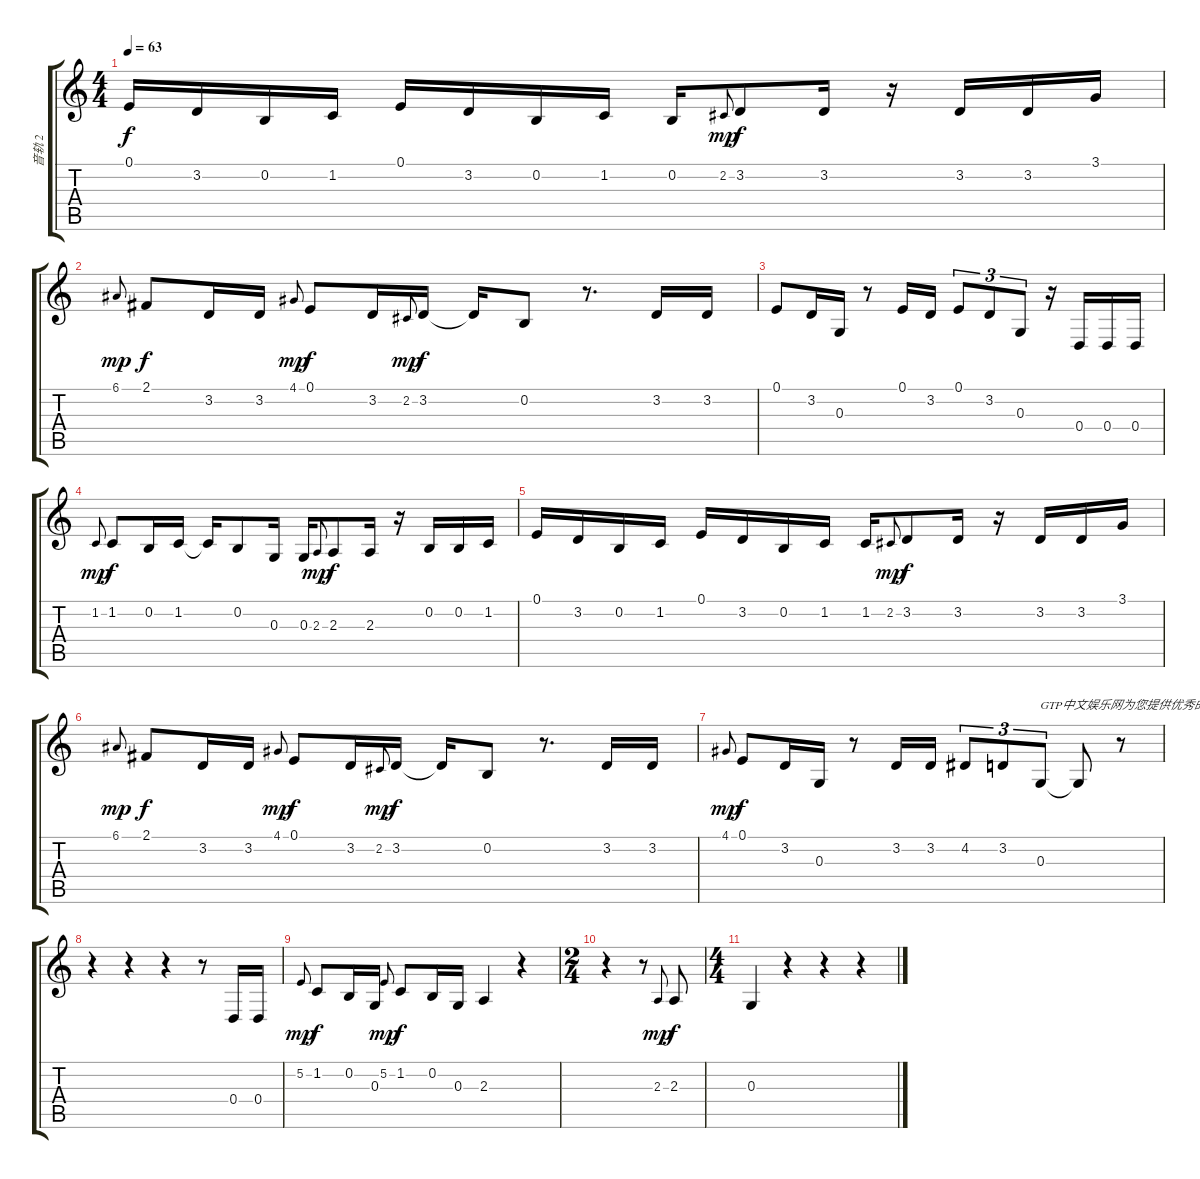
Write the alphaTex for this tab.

\track ("音轨 2" "音轨 2") {instrument altosax}
\staff {score tabs}
\tuning (E4 B3 G3 D3 A2 E2) {hide}
\ts (4 4)
\tempo 63
\clef g2
\ks c
0.1.16{dy f} 3.2.16 0.2.16 1.2.16 0.1.16 3.2.16 0.2.16 1.2.16 0.2.16 2.2.8{gr onbeat dy mp} 3.2.8{dy f} 3.2.16 r.16 3.2.16 3.2.16 3.1.16 |
6.1.8{gr onbeat dy mp} 2.1.8{dy f} 3.2.16 3.2.16 4.1.8{gr onbeat dy mp} 0.1.8{dy f} 3.2.16 2.2.8{gr onbeat dy mp} 3.2.16{dy f} 3.2{t}.16 0.2.8 r.8{d} 3.2.16 3.2.16 |
0.1.8 3.2.16 0.3.16 r.8 0.1.16 3.2.16 0.1.8{tu (3 2)} 3.2.8{tu (3 2)} 0.3.8{tu (3 2)} r.16 0.4.16 0.4.16 0.4.16 |
1.2.8{gr onbeat dy mp} 1.2.8{dy f} 0.2.16 1.2.16 1.2{t}.16 0.2.8 0.3.16 0.3.16 2.3.8{gr onbeat dy mp} 2.3.8{dy f} 2.3.16 r.16 0.2.16 0.2.16 1.2.16 |
0.1.16 3.2.16 0.2.16 1.2.16 0.1.16 3.2.16 0.2.16 1.2.16 1.2.16 2.2.8{gr onbeat dy mp} 3.2.8{dy f} 3.2.16 r.16 3.2.16 3.2.16 3.1.16 |
6.1.8{gr onbeat dy mp} 2.1.8{dy f} 3.2.16 3.2.16 4.1.8{gr onbeat dy mp} 0.1.8{dy f} 3.2.16 2.2.8{gr onbeat dy mp} 3.2.16{dy f} 3.2{t}.16 0.2.8 r.8{d} 3.2.16 3.2.16 |
4.1.8{gr onbeat dy mp} 0.1.8{dy f} 3.2.16 0.3.16 r.8 3.2.16 3.2.16 4.2.8{tu (3 2)} 3.2.8{tu (3 2)} 0.3.8{tu (3 2) txt "GTP中文娱乐网为您提供优秀的谱子"} 0.3{t}.8 r.8 |
r.4 r.4 r.4 r.8 0.4.16 0.4.16 |
5.2.8{gr onbeat dy mp} 1.2.8{dy f} 0.2.16 0.3.16 5.2.8{gr onbeat dy mp} 1.2.8{dy f} 0.2.16 0.3.16 2.3.4 r.4 |
\ts (2 4)
r.4 r.8 2.3.8{gr onbeat dy mp} 2.3.8{dy f} |
\ts (4 4)
0.3.4 r.4 r.4 r.4
